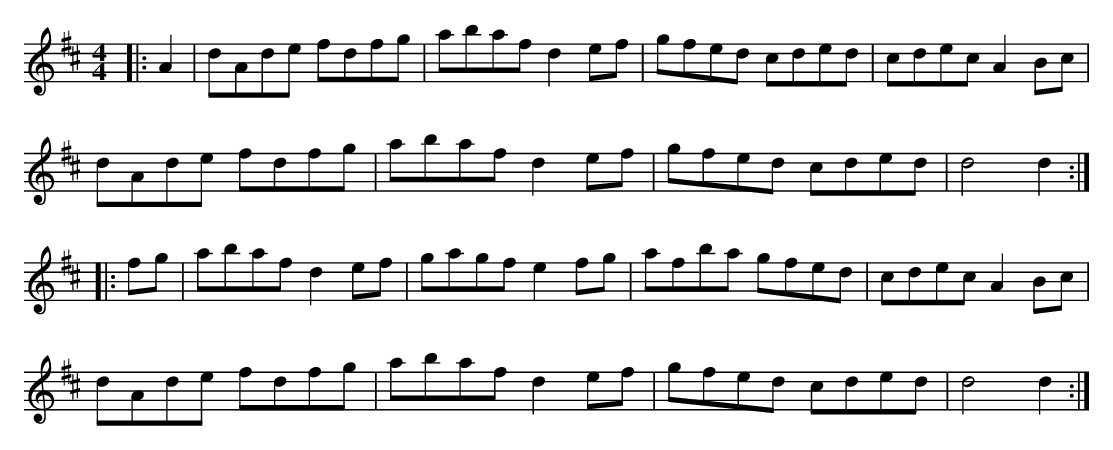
X:1
M:4/4
K:D
|:A2|dAde fdfg|abaf d2 ef|gfed cded|cdec A2 Bc|
dAde fdfg|abaf d2 ef|gfed cded|d4 d2:|
|:fg|abaf d2 ef|gagf e2 fg|afba gfed|cdec A2 Bc|
dAde fdfg|abaf d2 ef|gfed cded|d4 d2:|
